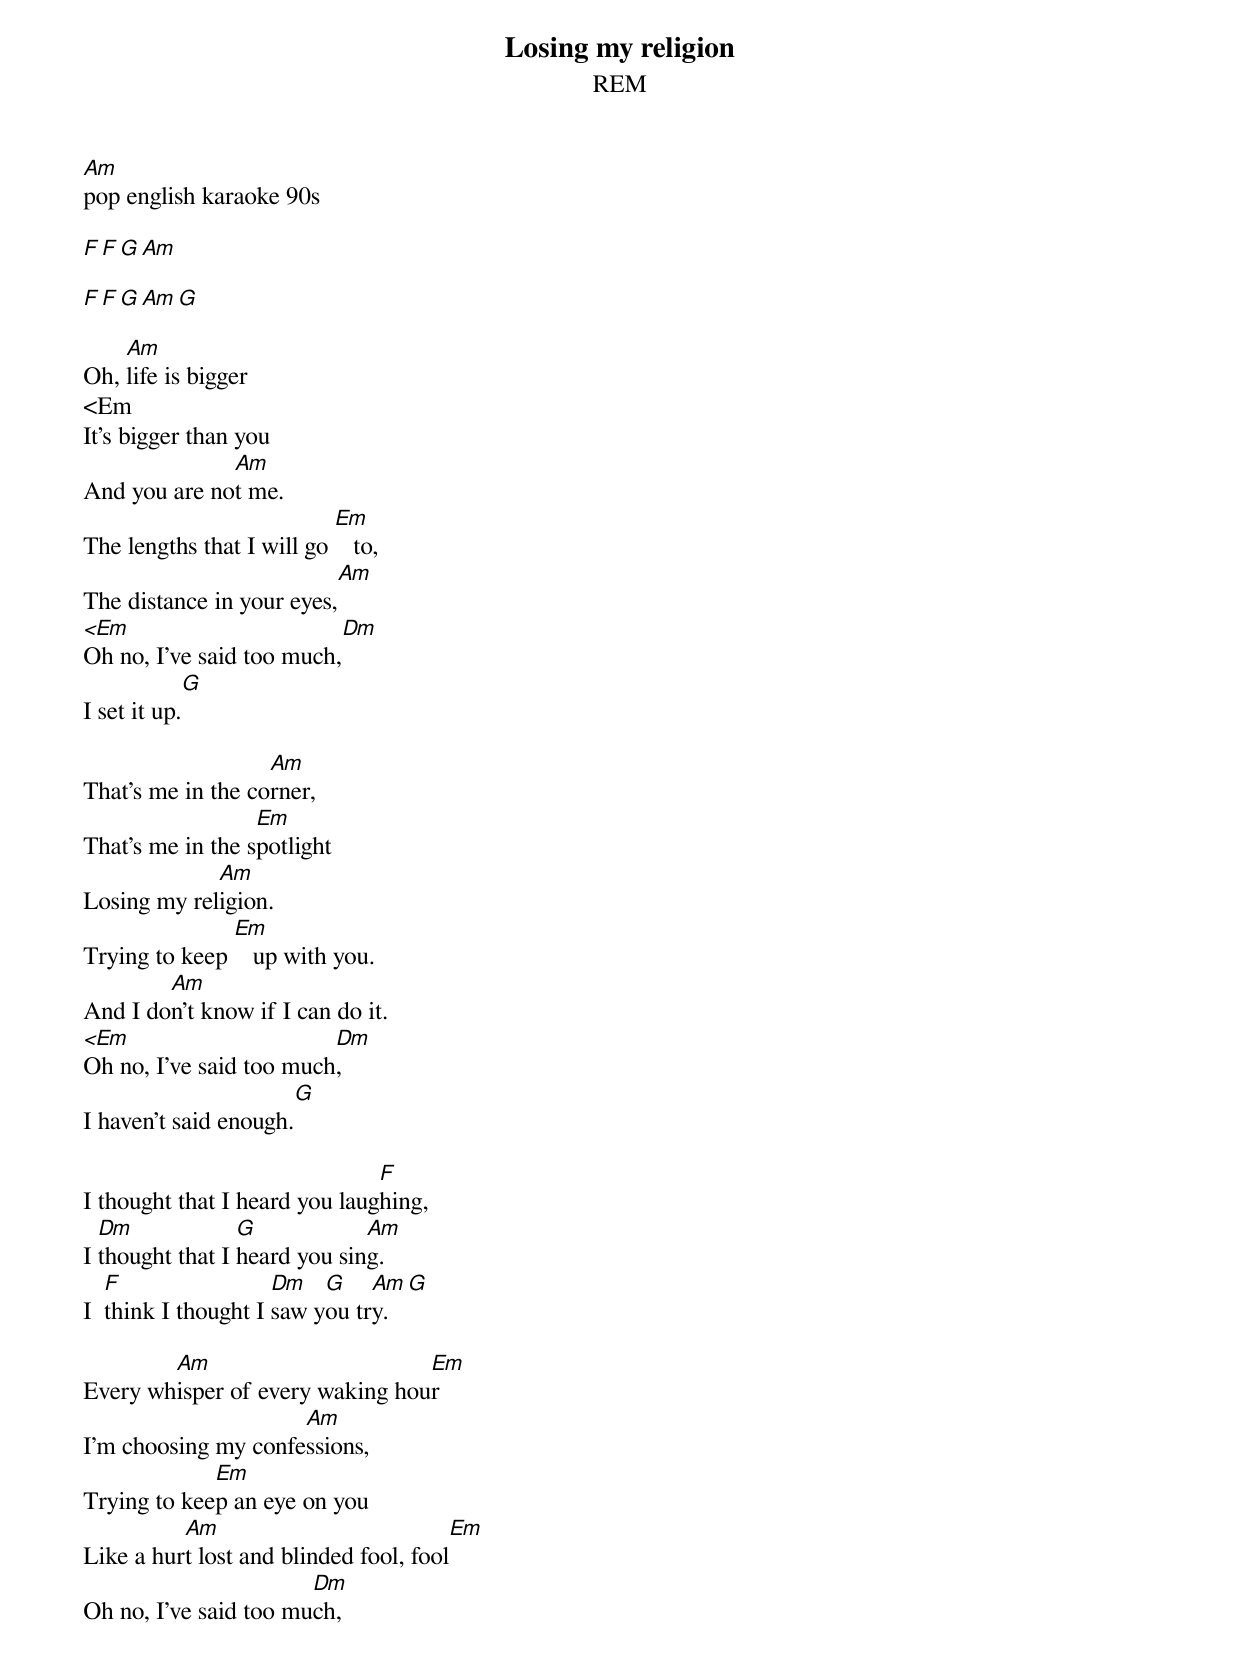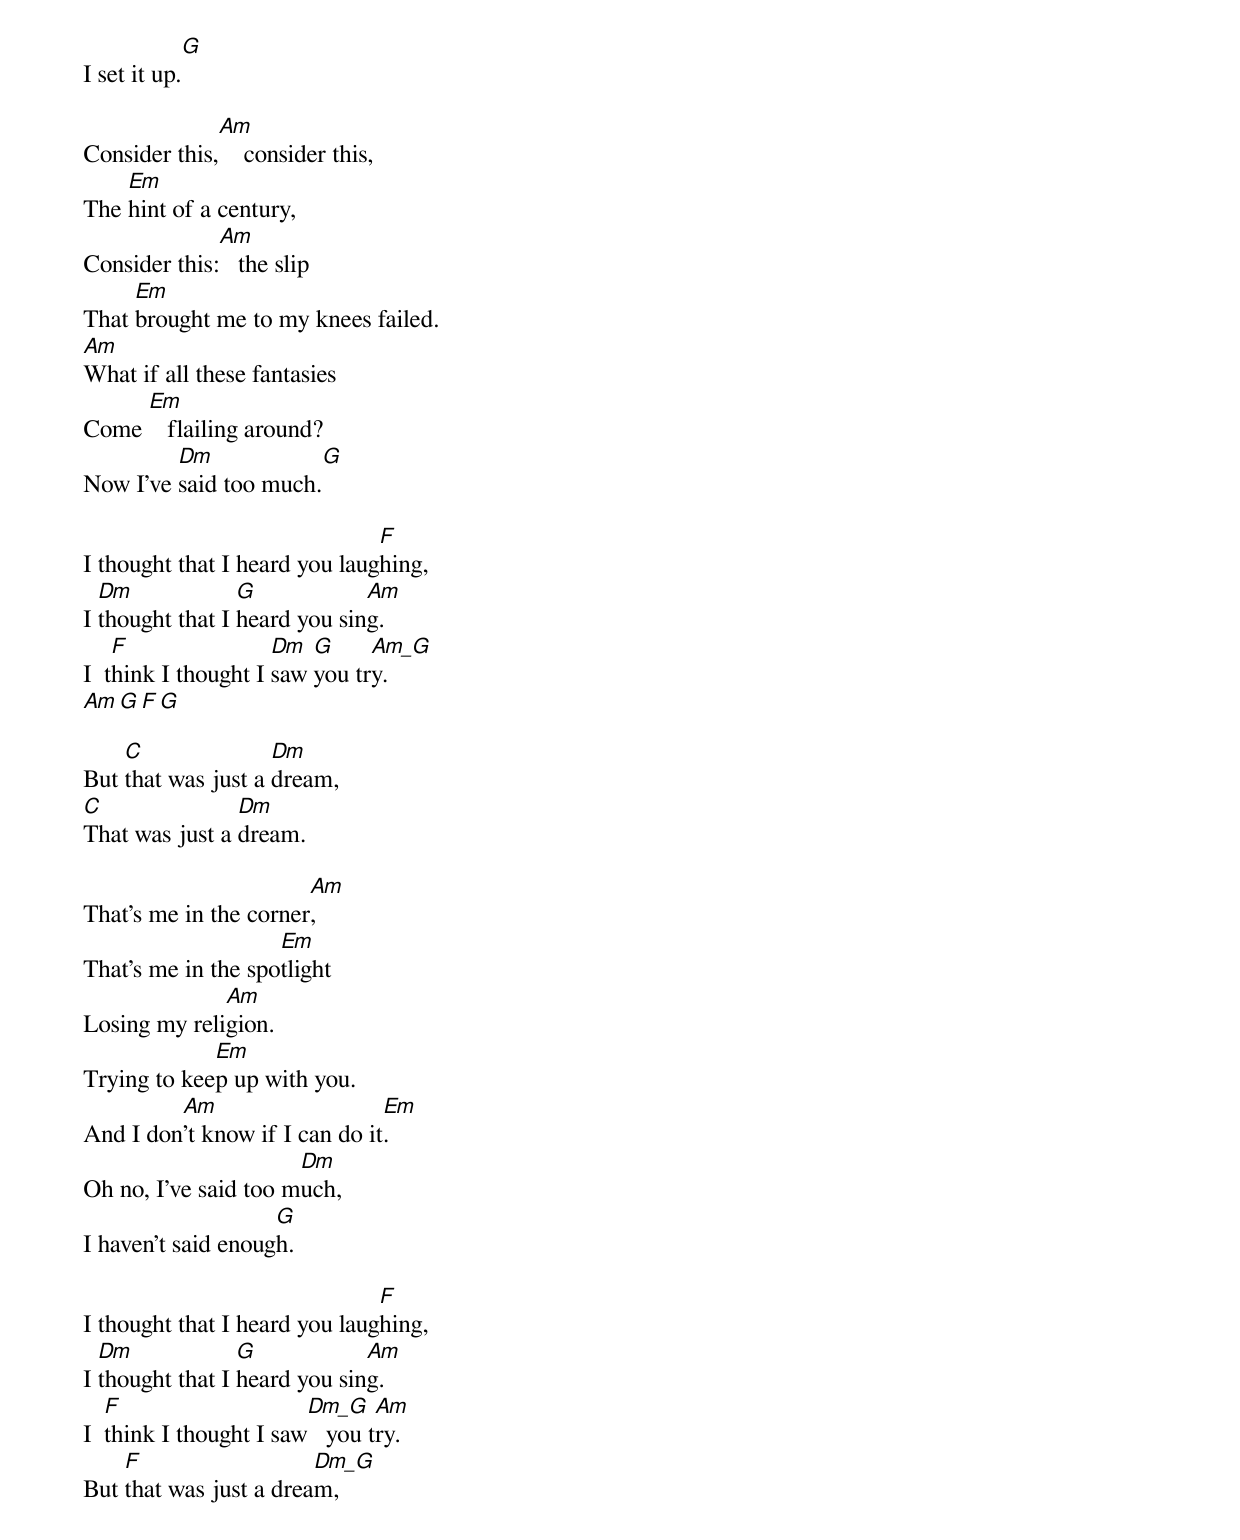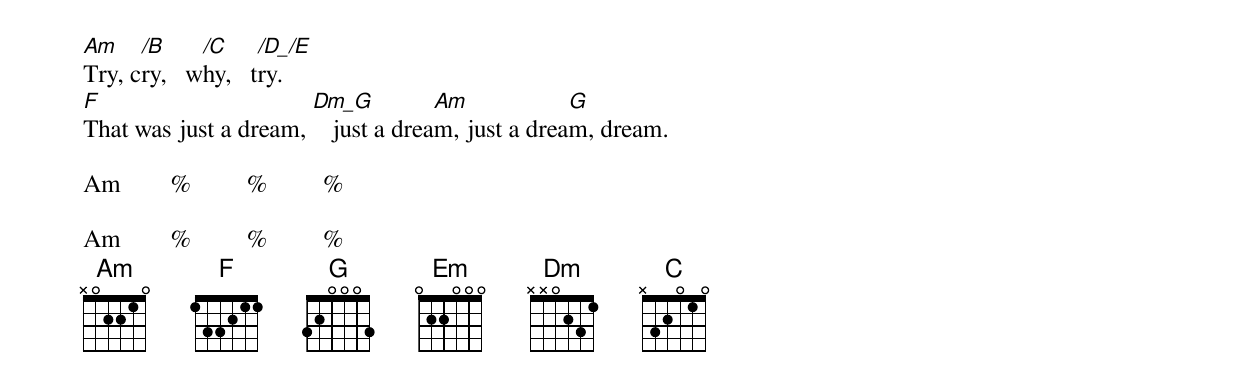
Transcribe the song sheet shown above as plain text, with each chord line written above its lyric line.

Losing my religion
REM
Am
pop english karaoke 90s

F               F       G       Am

F               F       G       Am                G

    Am
Oh, life is bigger
<Em
It's bigger than you
              Am
And you are not me.
                           Em
The lengths that I will go    to,
                          Am
The distance in your eyes,
<Em                       Dm
Oh no, I've said too much,
            G
I set it up.

                   Am
That's me in the corner,
                  Em
That's me in the spotlight
             Am
Losing my religion.
               Em
Trying to keep    up with you.
        Am
And I don't know if I can do it.
<Em                      Dm
Oh no, I've said too much,
                      G
I haven't said enough.

                               F
I thought that I heard you laughing,
  Dm             G            Am
I thought that I heard you sing.
   F                 Dm   G    Am  G
I  think I thought I saw you try.

        Am                       Em
Every whisper of every waking hour
                     Am
I'm choosing my confessions,
             Em
Trying to keep an eye on you
          Am                           Em
Like a hurt lost and blinded fool, fool
                       Dm
Oh no, I've said too much,
            G
I set it up.

              Am
Consider this,    consider this,
    Em
The hint of a century,
              Am
Consider this:   the slip
     Em
That brought me to my knees failed.
Am
What if all these fantasies
     Em
Come    flailing around?
         Dm            G
Now I've said too much.

                               F
I thought that I heard you laughing,
  Dm             G            Am
I thought that I heard you sing.
    F                Dm  G     Am_G
I  think I thought I saw you try.
Am        G       F       G

    C               Dm
But that was just a dream,
C               Dm
That was just a dream.

                       Am
That's me in the corner,
                    Em
That's me in the spotlight
              Am
Losing my religion.
             Em
Trying to keep up with you.
         Am                    Em
And I don't know if I can do it.
                      Dm
Oh no, I've said too much,
                    G
I haven't said enough.

                               F
I thought that I heard you laughing,
  Dm             G            Am
I thought that I heard you sing.
   F                    Dm_G    Am
I  think I thought I saw   you try.
    F                   Dm_G
But that was just a dream,
Am    /B     /C     /D_/E
Try, cry,   why,   try.
F                      Dm_G          Am            G
That was just a dream,    just a dream, just a dream, dream.

Am        %         %         %

Am        %         %         %
